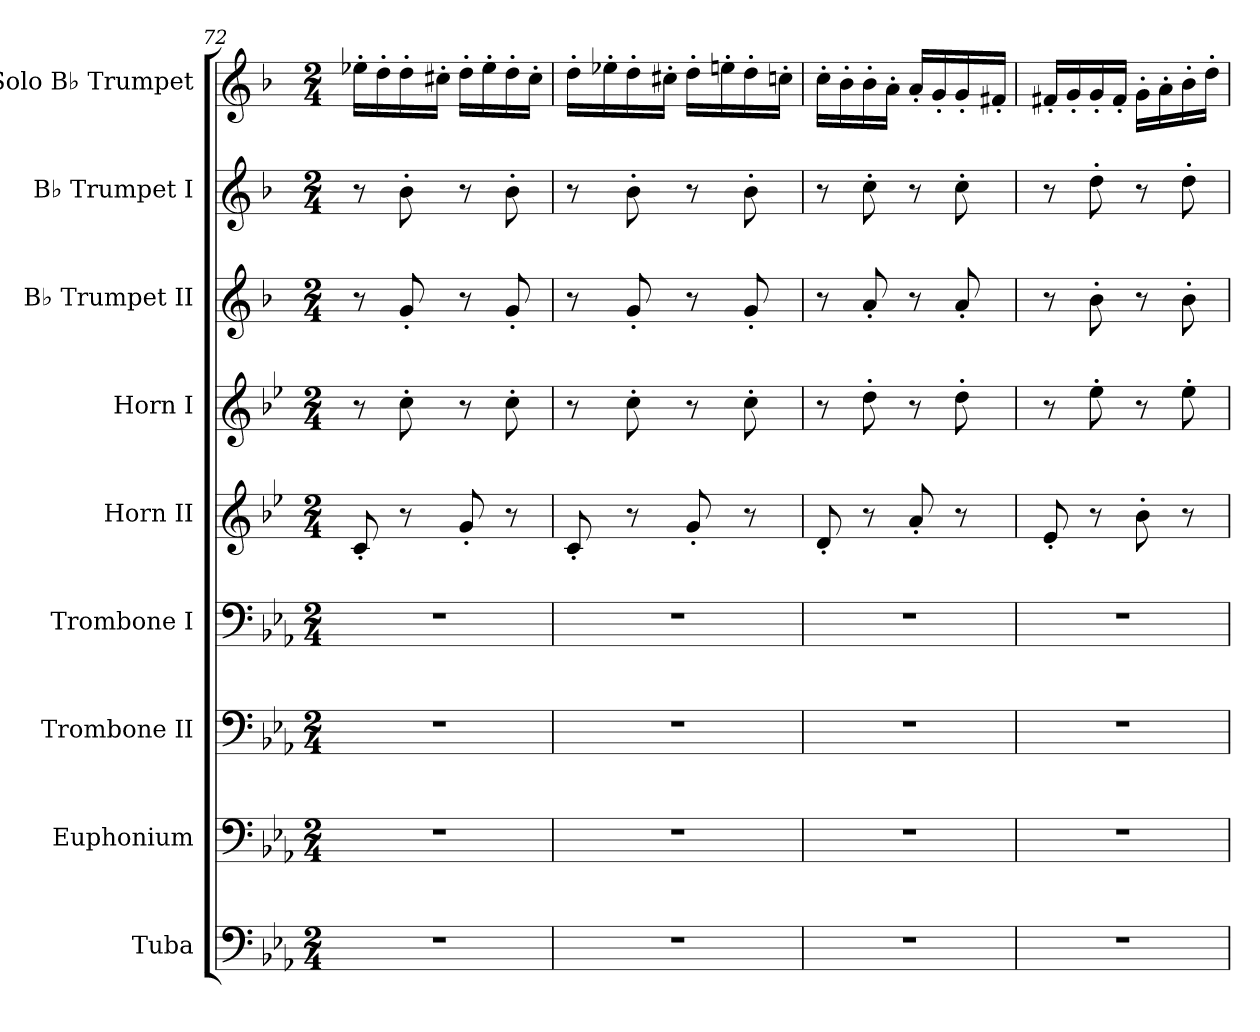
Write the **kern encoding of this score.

**kern	**kern	**kern	**kern	**kern	**kern	**kern	**kern	**kern
*part9	*part8	*part7	*part6	*part5	*part4	*part3	*part2	*part1
*staff9	*staff8	*staff7	*staff6	*staff5	*staff4	*staff3	*staff2	*staff1
*I"Tuba	*I"Euphonium	*I"Trombone II	*I"Trombone I	*I"Horn II	*I"Horn I	*I"B♭ Trumpet II	*I"B♭ Trumpet I	*I"Solo B♭ Trumpet
*I'Tba.	*I'Euph.	*I'Tbn. II	*I'Tbn. I	*I'Hn. II	*I'Hn. I	*I'Tpt. II	*I'Tpt. I	*I'Solo
*clefF4	*clefF4	*clefF4	*clefF4	*clefG2	*clefG2	*clefG2	*clefG2	*clefG2
*	*	*	*	*ITrd4c7	*ITrd4c7	*ITrd1c2	*ITrd1c2	*ITrd1c2
*k[b-e-a-]	*k[b-e-a-]	*k[b-e-a-]	*k[b-e-a-]	*k[b-e-a-]	*k[b-e-a-]	*k[b-e-a-]	*k[b-e-a-]	*k[b-e-a-]
*M2/4	*M2/4	*M2/4	*M2/4	*M2/4	*M2/4	*M2/4	*M2/4	*M2/4
=72	=72	=72	=72	=72	=72	=72	=72	=72
2r	2r	2r	2r	8F'/	8r	8r	8r	16dd-X'\LL
.	.	.	.	.	.	.	.	16cc'\
.	.	.	.	8r	8f'\	8f'/	8a-'\	16cc'\
.	.	.	.	.	.	.	.	16bn'\JJ
.	.	.	.	8c'/	8r	8r	8r	16cc'\LL
.	.	.	.	.	.	.	.	16dd-'\
.	.	.	.	8r	8f'\	8f'/	8a-'\	16cc'\
.	.	.	.	.	.	.	.	16b'\JJ
=73	=73	=73	=73	=73	=73	=73	=73	=73
2r	2r	2r	2r	8F'/	8r	8r	8r	16cc'\LL
.	.	.	.	.	.	.	.	16dd-X'\
.	.	.	.	8r	8f'\	8f'/	8a-'\	16cc'\
.	.	.	.	.	.	.	.	16bn'\JJ
.	.	.	.	8c'/	8r	8r	8r	16cc'\LL
.	.	.	.	.	.	.	.	16ddn'\
.	.	.	.	8r	8f'\	8f'/	8a-'\	16cc'\
.	.	.	.	.	.	.	.	16b-X'\JJ
!!LO:PB:g=z
=74	=74	=74	=74	=74	=74	=74	=74	=74
2r	2r	2r	2r	8G'/	8r	8r	8r	16b-'\LL
.	.	.	.	.	.	.	.	16a-'\
.	.	.	.	8r	8g'\	8g'/	8b-'\	16a-'\
.	.	.	.	.	.	.	.	16g'\JJ
.	.	.	.	8d'/	8r	8r	8r	16g'/LL
.	.	.	.	.	.	.	.	16f'/
.	.	.	.	8r	8g'\	8g'/	8b-'\	16f'/
.	.	.	.	.	.	.	.	16en'/JJ
=75	=75	=75	=75	=75	=75	=75	=75	=75
2r	2r	2r	2r	8A-'/	8r	8r	8r	16en'/LL
.	.	.	.	.	.	.	.	16f'/
.	.	.	.	8r	8a-'\	8a-'\	8cc'\	16f'/
.	.	.	.	.	.	.	.	16e'/JJ
.	.	.	.	8e-'\	8r	8r	8r	16f'\LL
.	.	.	.	.	.	.	.	16g'\
.	.	.	.	8r	8a-'\	8a-'\	8cc'\	16a-'\
.	.	.	.	.	.	.	.	16cc'\JJ
=	=	=	=	=	=	=	=	=
*-	*-	*-	*-	*-	*-	*-	*-	*-
